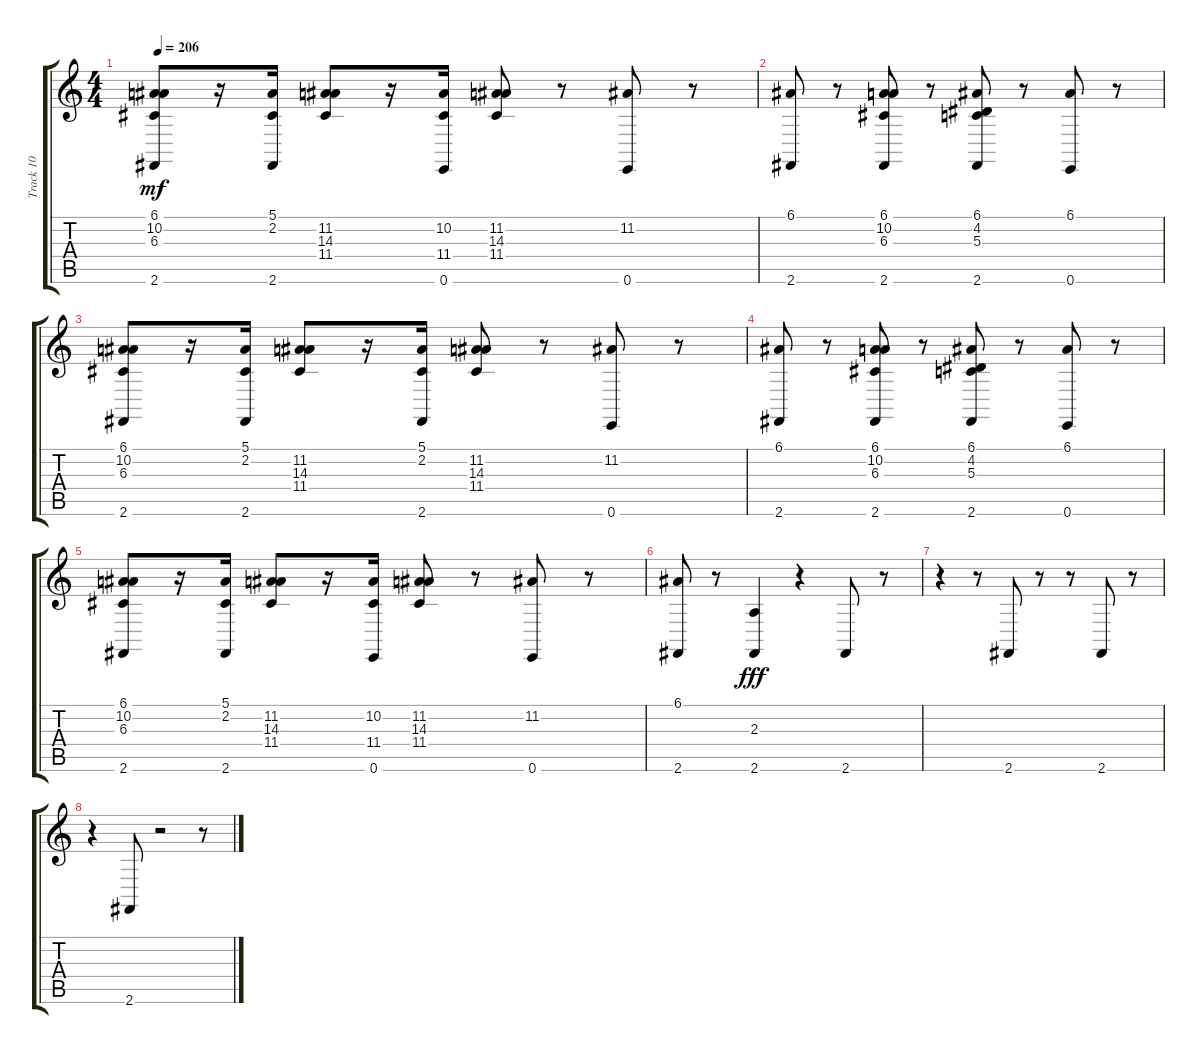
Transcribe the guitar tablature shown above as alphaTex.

\track ("Track 10" "Track 10") {instrument celesta}
\staff {score tabs}
\tuning (E4 B3 G3 D3 A2 E2) {hide}
\ts (4 4)
\tempo 206
\clef g2
\ks c
(6.1 10.2 6.3 2.6).8{dy mf} r.16 (5.1 2.2 2.6).16 (11.2 14.3 11.4).8 r.16 (10.2 11.4 0.6).16 (11.2 14.3 11.4).8 r.8 (11.2 0.6).8 r.8 |
(6.1 2.6).8 r.8 (6.1 10.2 6.3 2.6).8 r.8 (6.1 4.2 5.3 2.6).8 r.8 (6.1 0.6).8 r.8 |
(6.1 10.2 6.3 2.6).8 r.16 (5.1 2.2 2.6).16 (11.2 14.3 11.4).8 r.16 (5.1 2.2 2.6).16 (11.2 14.3 11.4).8 r.8 (11.2 0.6).8 r.8 |
(6.1 2.6).8 r.8 (6.1 10.2 6.3 2.6).8 r.8 (6.1 4.2 5.3 2.6).8 r.8 (6.1 0.6).8 r.8 |
(6.1 10.2 6.3 2.6).8 r.16 (5.1 2.2 2.6).16 (11.2 14.3 11.4).8 r.16 (10.2 11.4 0.6).16 (11.2 14.3 11.4).8 r.8 (11.2 0.6).8 r.8 |
(6.1 2.6).8 r.8 (2.3 2.6).4{dy fff} r.4 2.6.8 r.8 |
r.4 r.8 2.6.8 r.8 r.8 2.6.8 r.8 |
r.4 2.6.8 r.2 r.8
